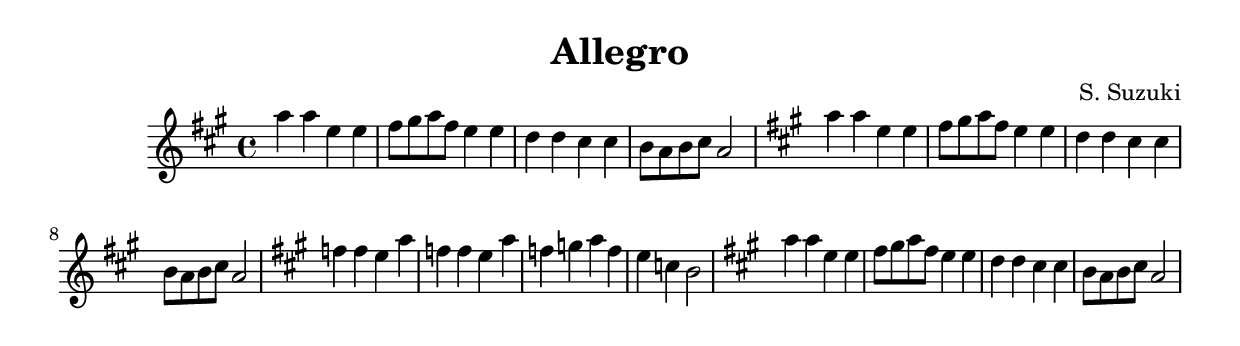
\version "2.18.2"

\header {
  title = "Allegro"
  composer = "S. Suzuki"
}


first = \relative c'' {
\key a \major

a'4 a e e
fis8 gis a fis e4 e
d d cis cis b8 a b cis a2

}

second = \relative c'' {
\key a \major

f4 f e a f f e a f g a f e c b2

}



\score {

{
{\first}
{\first}
{\second}
{\first}
}

\layout { }
\midi {
  \tempo 4 = 90
}
}
